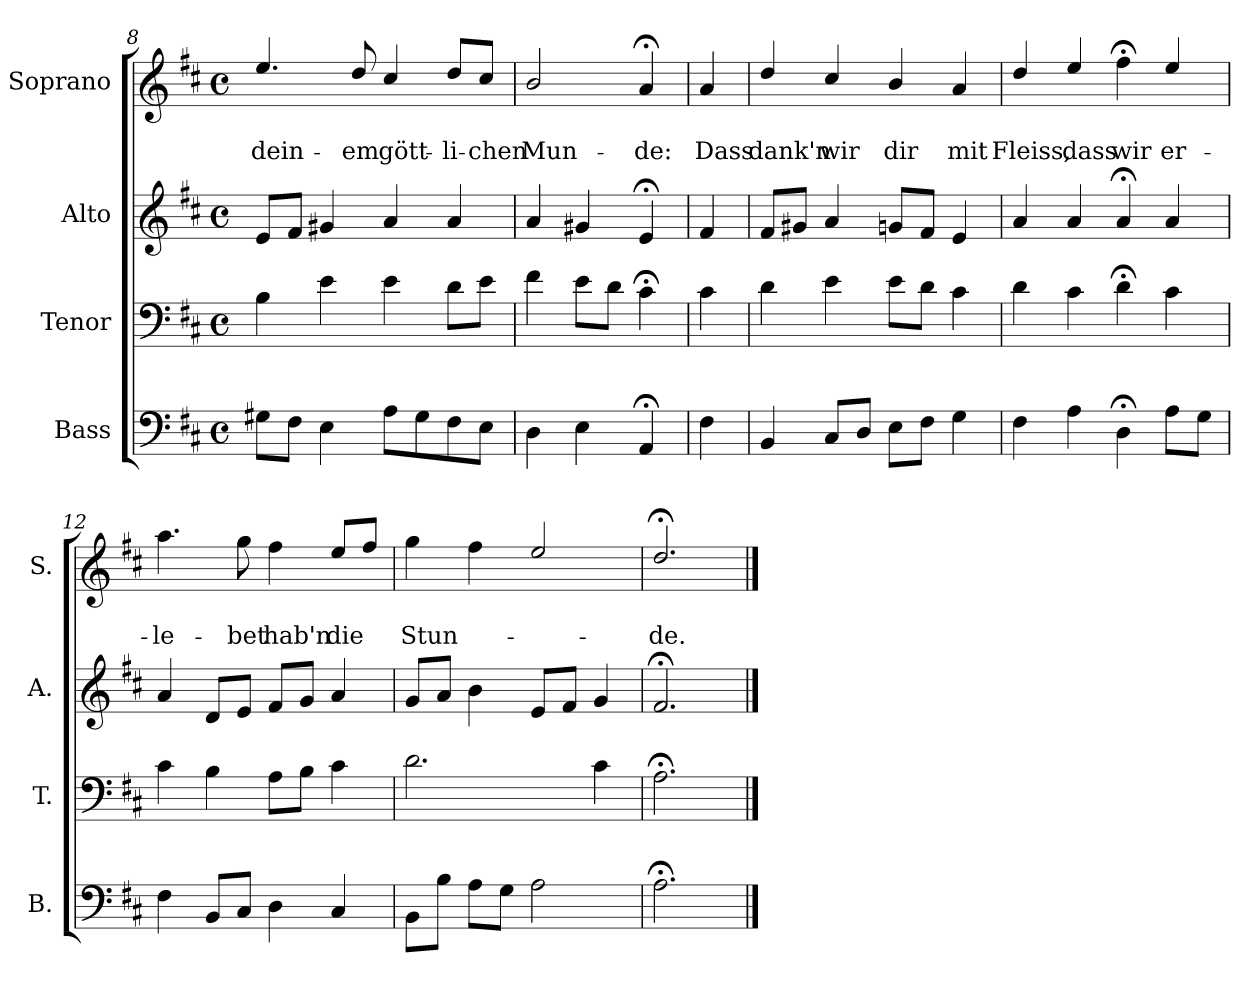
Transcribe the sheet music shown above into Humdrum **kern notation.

**kern	**kern	**kern	**kern	**text	**text
*part4	*part3	*part2	*part1	*part1	*part1
*staff4	*staff3	*staff2	*staff1	*staff1	*staff1
*I"Bass	*I"Tenor	*I"Alto	*I"Soprano	*	*
*I'B.	*I'T.	*I'A.	*I'S.	*	*
*clefF4	*clefF4	*clefG2	*clefG2	*	*
*k[f#c#]	*k[f#c#]	*k[f#c#]	*k[f#c#]	*	*
*D:	*D:	*D:	*D:	*	*
*M4/4	*M4/4	*M4/4	*M4/4	*	*
*met(c)	*met(c)	*met(c)	*met(c)	*	*
=8	=8	=8	=8	=8	=8
8G#X\L	4B\	8e/L	4.ee/	.	dein-
8F#\J	.	8f#/J	.	.	.
4E\	4e\	4g#X/	.	.	.
.	.	.	8dd/	.	-em
8A\L	4e\	4a/	4cc#/	.	gött-
8G#\	.	.	.	.	.
8F#\	8d\L	4a/	8dd/L	.	-li-
8E\J	8e\J	.	8cc#/J	.	-chen
=9	=9	=9	=9	=9	=9
4D\	4f#\	4a/	2b/	.	Mun-
4E\	8e\L	4g#X/	.	.	.
.	8d\J	.	.	.	.
4AA;</	4c#;<\	4e;</	4a;</	.	-de:
!!LO:PB:g=z
=9a	=9a	=9a	=9a	=9a	=9a
4F#\	4c#\	4f#/	4a/	.	Dass
=10	=10	=10	=10	=10	=10
4BB/	4d\	8f#/L	4dd/	.	dank'n
.	.	8g#X/J	.	.	.
8C#/L	4e\	4a/	4cc#/	.	wir
8D/J	.	.	.	.	.
8E\L	8e\L	8gn/L	4b/	.	dir
8F#\J	8d\J	8f#/J	.	.	.
4G\	4c#\	4e/	4a/	.	mit
=11	=11	=11	=11	=11	=11
4F#\	4d\	4a/	4dd/	.	Fleiss,
4A\	4c#\	4a/	4ee/	.	dass
4D;<\	4d;<\	4a;</	4ff#;<\	.	wir
8A\L	4c#\	4a/	4ee/	.	er-
8G\J	.	.	.	.	.
=12	=12	=12	=12	=12	=12
4F#\	4c#\	4a/	4.aa\	.	-le-
8BB/L	4B\	8d/L	.	.	.
8C#/J	.	8e/J	8gg\	.	bet
4D\	8A\L	8f#/L	4ff#\	.	hab'n
.	8B\J	8g/J	.	.	.
4C#/	4c#\	4a/	8ee/L	.	die
.	.	.	8ff#/J	.	.
=13	=13	=13	=13	=13	=13
8BB\L	2.d\	8g/L	4gg\	.	Stun-
8B\J	.	8a/J	.	.	.
8A\L	.	4b\	4ff#\	.	.
8G\J	.	.	.	.	.
2A\	.	8e/L	2ee/	.	.
.	.	8f#/J	.	.	.
.	4c#\	4g/	.	.	.
=14	=14	=14	=14	=14	=14
2.A;<\	2.A;<\	2.f#;</	2.dd;</	.	-de.
==	==	==	==	==	==
*-	*-	*-	*-	*-	*-
